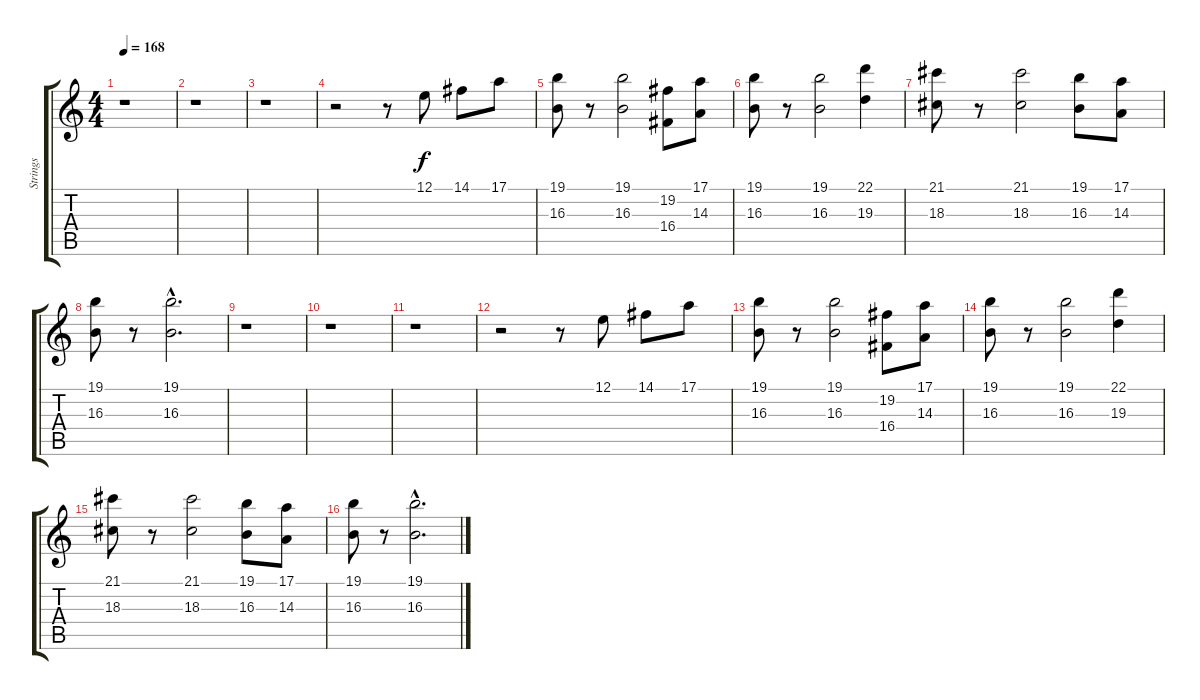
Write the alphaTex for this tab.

\track ("Strings" "Strings") {instrument stringensemble1}
\staff {score tabs}
\tuning (E4 B3 G3 D3 A2 E2) {hide}
\ts (4 4)
\section ("" "")
\tempo 168
\clef g2
\ks c
r.1{dy f} |
r.1 |
r.1 |
r.2 r.8 12.1.8 14.1.8 17.1.8 |
(19.1 16.3).8 r.8 (19.1 16.3).2 (19.2 16.4).8 (17.1 14.3).8 |
(19.1 16.3).8 r.8 (19.1 16.3).2 (22.1 19.3).4 |
(21.1 18.3).8 r.8 (21.1 18.3).2 (19.1 16.3).8 (17.1 14.3).8 |
(19.1 16.3).8 r.8 (19.1{hac} 16.3{hac}).2{d} |
r.1 |
r.1 |
r.1 |
r.2 r.8 12.1.8 14.1.8 17.1.8 |
(19.1 16.3).8 r.8 (19.1 16.3).2 (19.2 16.4).8 (17.1 14.3).8 |
(19.1 16.3).8 r.8 (19.1 16.3).2 (22.1 19.3).4 |
(21.1 18.3).8 r.8 (21.1 18.3).2 (19.1 16.3).8 (17.1 14.3).8 |
(19.1 16.3).8 r.8 (19.1{hac} 16.3{hac}).2{d}
